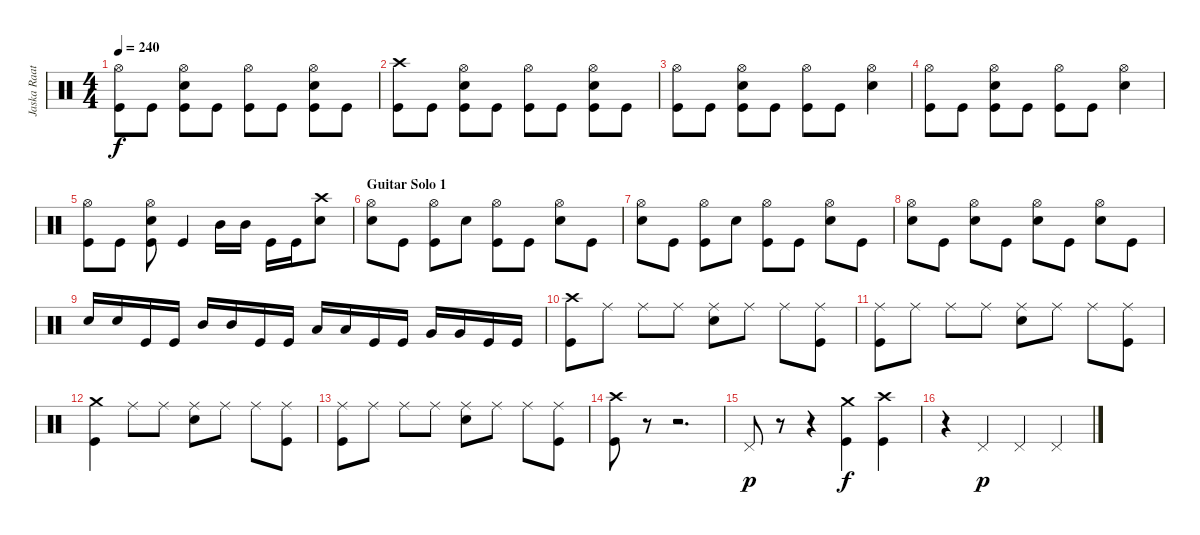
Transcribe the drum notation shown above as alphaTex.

\track ("Jaska Raatikainen" "Jaska Raat") {instrument percussion}
\staff {score}
\articulation defaults
\ts (4 4)
\tempo 240
\clef neutral
\ks c
("Hi-Hat (open)" "Kick (hit)").8{dy f} "Kick (hit)".8 ("Hi-Hat (open)" "Snare (hit) 2" "Kick (hit)").8 "Kick (hit)".8 ("Hi-Hat (open)" "Kick (hit)").8 "Kick (hit)".8 ("Hi-Hat (open)" "Snare (hit) 2" "Kick (hit)").8 "Kick (hit)".8 |
("Crash high (hit)" "Kick (hit)").8 "Kick (hit)".8 ("Hi-Hat (open)" "Snare (hit) 2" "Kick (hit)").8 "Kick (hit)".8 ("Hi-Hat (open)" "Kick (hit)").8 "Kick (hit)".8 ("Hi-Hat (open)" "Snare (hit) 2" "Kick (hit)").8 "Kick (hit)".8 |
("Hi-Hat (open)" "Kick (hit)").8 "Kick (hit)".8 ("Hi-Hat (open)" "Snare (hit) 2" "Kick (hit)").8 "Kick (hit)".8 ("Hi-Hat (open)" "Kick (hit)").8 "Kick (hit)".8 ("Hi-Hat (open)" "Snare (hit) 2").4 |
("Hi-Hat (open)" "Kick (hit)").8 "Kick (hit)".8 ("Hi-Hat (open)" "Snare (hit) 2" "Kick (hit)").8 "Kick (hit)".8 ("Hi-Hat (open)" "Kick (hit)").8 "Kick (hit)".8 ("Hi-Hat (open)" "Snare (hit) 2").4 |
("Hi-Hat (open)" "Kick (hit)").8 "Kick (hit)".8 ("Hi-Hat (open)" "Snare (hit) 2" "Kick (hit)").8 "Kick (hit)".4 "Mid Tom (hit)".16 "Mid Tom (hit)".16 "Kick (hit)".16 "Kick (hit)".16 ("Crash high (hit)" "Snare (hit) 2").8 |
\section ("" "Guitar Solo 1")
("Hi-Hat (open)" "Snare (hit) 2").8 "Kick (hit)".8 ("Hi-Hat (open)" "Kick (hit)").8 "Snare (hit) 2".8 ("Hi-Hat (open)" "Kick (hit)").8 "Kick (hit)".8 ("Hi-Hat (open)" "Snare (hit) 2").8 "Kick (hit)".8 |
("Hi-Hat (open)" "Snare (hit) 2").8 "Kick (hit)".8 ("Hi-Hat (open)" "Kick (hit)").8 "Snare (hit) 2".8 ("Hi-Hat (open)" "Kick (hit)").8 "Kick (hit)".8 ("Hi-Hat (open)" "Snare (hit) 2").8 "Kick (hit)".8 |
("Hi-Hat (open)" "Snare (hit) 2").8 "Kick (hit)".8 ("Hi-Hat (open)" "Snare (hit) 2").8 "Kick (hit)".8 ("Hi-Hat (open)" "Snare (hit) 2").8 "Kick (hit)".8 ("Hi-Hat (open)" "Snare (hit) 2").8 "Kick (hit)".8 |
"Snare (hit) 2".16 "Snare (hit) 2".16 "Kick (hit)".16 "Kick (hit)".16 "Mid Tom (hit)".16 "Mid Tom (hit)".16 "Kick (hit)".16 "Kick (hit)".16 "Low Tom (hit)".16 "Low Tom (hit)".16 "Kick (hit)".16 "Kick (hit)".16 "Very Low Tom (hit)".16 "Very Low Tom (hit)".16 "Kick (hit)".16 "Kick (hit)".16 |
("Crash high (hit)" "Kick (hit)").8 "Ride (middle)".8 "Ride (middle)".8 "Ride (middle)".8 ("Ride (middle)" "Snare (hit) 2").8 "Ride (middle)".8 "Ride (middle)".8 ("Ride (middle)" "Kick (hit)").8 |
("Ride (middle)" "Kick (hit)").8 "Ride (middle)".8 "Ride (middle)".8 "Ride (middle)".8 ("Ride (middle)" "Snare (hit) 2").8 "Ride (middle)".8 "Ride (middle)".8 ("Ride (middle)" "Kick (hit)").8 |
("Crash medium (hit)" "Kick (hit)").4 "Ride (middle)".8 "Ride (middle)".8 ("Ride (middle)" "Snare (hit) 2").8 "Ride (middle)".8 "Ride (middle)".8 ("Ride (middle)" "Kick (hit)").8 |
("Ride (middle)" "Kick (hit)").8 "Ride (middle)".8 "Ride (middle)".8 "Ride (middle)".8 ("Ride (middle)" "Snare (hit) 2").8 "Ride (middle)".8 "Ride (middle)".8 ("Ride (middle)" "Kick (hit)").8 |
("Crash high (hit)" "Kick (hit)").8 r.8 r.2{d} |
"Pedal Hi-Hat (hit)".8{dy p} r.8 r.4 ("Crash medium (hit)" "Kick (hit)").4{dy f} ("Crash high (hit)" "Kick (hit)").4 |
r.4 "Pedal Hi-Hat (hit)".4{dy p} "Pedal Hi-Hat (hit)".4 "Pedal Hi-Hat (hit)".4
